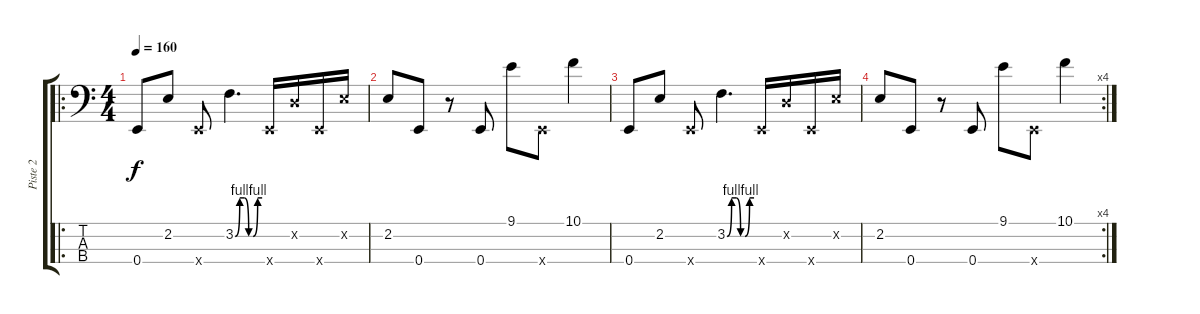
\track ("Piste 2" "Piste 2") {instrument slapbass1}
\staff {score tabs}
\tuning (G2 D2 A1 E1) {hide}
\ro
\ts (4 4)
\tempo 160
\clef f4
\ks c
0.4.8{dy f instrument slapbass1} 2.2.8 0.4{x}.8 3.2{be (custom 0 0 10 4 20 4 30 0 40 0 50 4 60 4)}.4{d} 0.4{x}.16 0.2{x}.16 0.4{x}.16 2.2{x}.16 |
2.2.8 0.4.8 r.8 0.4.8 9.1.8 0.4{x}.8 10.1.4 |
0.4.8 2.2.8 0.4{x}.8 3.2{be (custom 0 0 10 4 20 4 30 0 40 0 50 4 60 4)}.4{d} 0.4{x}.16 0.2{x}.16 0.4{x}.16 2.2{x}.16 |
\rc 4
2.2.8 0.4.8 r.8 0.4.8 9.1.8 0.4{x}.8 10.1.4
